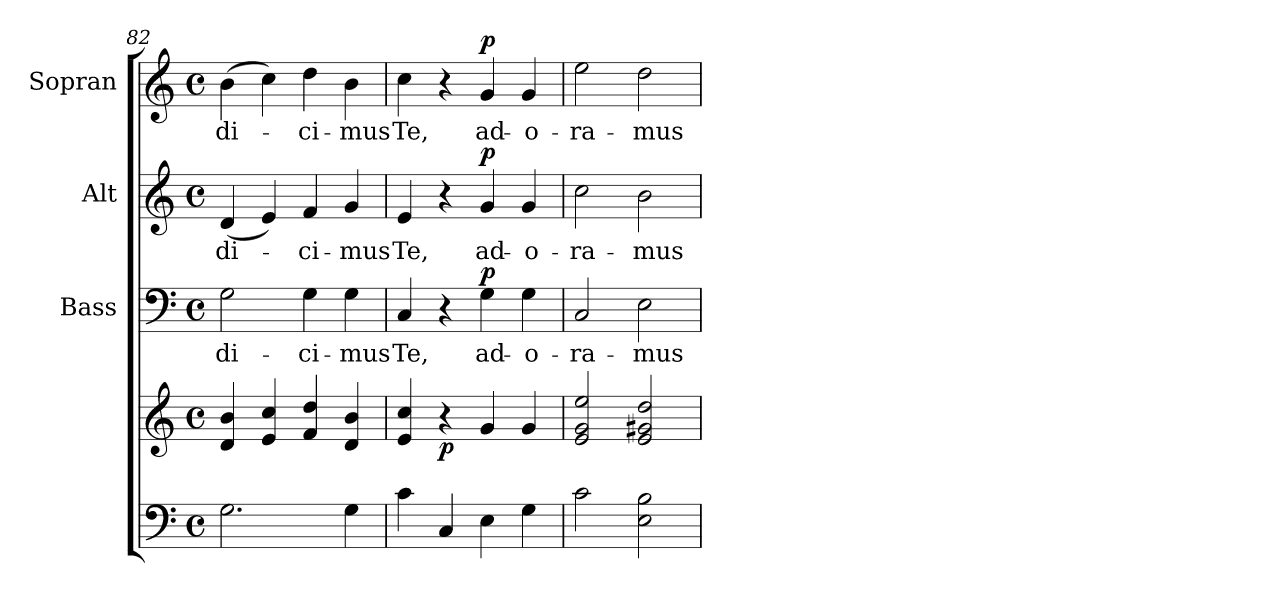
**kern	**kern	**dynam	**kern	**text	**dynam	**kern	**text	**dynam	**kern	**text	**dynam
*part4	*part4	*part4	*part3	*part3	*part3	*part2	*part2	*part2	*part1	*part1	*part1
*staff5	*staff4	*staff4/5	*staff3	*staff3	*staff3	*staff2	*staff2	*staff2	*staff1	*staff1	*staff1
*	*	*	*I"Bass	*	*	*I"Alt	*	*	*I"Sopran	*	*
*	*	*	*I'B.	*	*	*I'A	*	*	*I'S	*	*
*clefF4	*clefG2	*	*clefF4	*	*	*clefG2	*	*	*clefG2	*	*
*k[]	*k[]	*	*k[]	*	*	*k[]	*	*	*k[]	*	*
*C:	*C:	*	*C:	*	*	*C:	*	*	*C:	*	*
*M4/4	*M4/4	*	*M4/4	*	*	*M4/4	*	*	*M4/4	*	*
*met(c)	*met(c)	*	*met(c)	*	*	*met(c)	*	*	*met(c)	*	*
=82	=82	=82	=82	=82	=82	=82	=82	=82	=82	=82	=82
!	!	!	!	!LO:LY:b	!	!	!LO:LY:b	!	!	!LO:LY:b	!
2.G\	4d/ 4b/	.	2G\	-di-	.	(<4d/	-di-	.	(>4b\	-di-	.
.	4e/ 4cc/	.	.	.	.	4e/)	.	.	4cc\)	.	.
!	!	!	!	!LO:LY:b	!	!	!LO:LY:b	!	!	!LO:LY:b	!
.	4f/ 4dd/	.	4G\	-ci-	.	4f/	-ci-	.	4dd\	-ci-	.
!	!	!	!	!LO:LY:b	!	!	!LO:LY:b	!	!	!LO:LY:b	!
4G\	4d/ 4b/	.	4G\	-mus	.	4g/	-mus	.	4b\	-mus	.
=83	=83	=83	=83	=83	=83	=83	=83	=83	=83	=83	=83
!	!	!	!	!LO:LY:b	!	!	!LO:LY:b	!	!	!LO:LY:b	!
4c\	4e/ 4cc/	.	4C/	Te,	.	4e/	Te,	.	4cc\	Te,	.
!	!	!LO:DY:b	!	!	!	!	!	!	!	!	!
4C/	4r	p	4r	.	.	4r	.	.	4r	.	.
!	!	!	!	!LO:LY:b	!LO:DY:a	!	!LO:LY:b	!LO:DY:a	!	!LO:LY:b	!LO:DY:a
4E\	4g/	.	4G\	ad-	p	4g/	ad-	p	4g/	ad-	p
!	!	!	!	!LO:LY:b	!	!	!LO:LY:b	!	!	!LO:LY:b	!
4G\	4g/	.	4G\	-o-	.	4g/	-o-	.	4g/	-o-	.
=84	=84	=84	=84	=84	=84	=84	=84	=84	=84	=84	=84
!	!	!	!	!LO:LY:b	!	!	!LO:LY:b	!	!	!LO:LY:b	!
2c\	2e/ 2g/ 2ee/	.	2C/	-ra-	.	2cc\	-ra-	.	2ee\	-ra-	.
!	!	!	!	!LO:LY:b	!	!	!LO:LY:b	!	!	!LO:LY:b	!
2E\ 2B\	2e/ 2g#X/ 2dd/	.	2E\	-mus	.	2b\	-mus	.	2dd\	-mus	.
=	=	=	=	=	=	=	=	=	=	=	=
*-	*-	*-	*-	*-	*-	*-	*-	*-	*-	*-	*-
